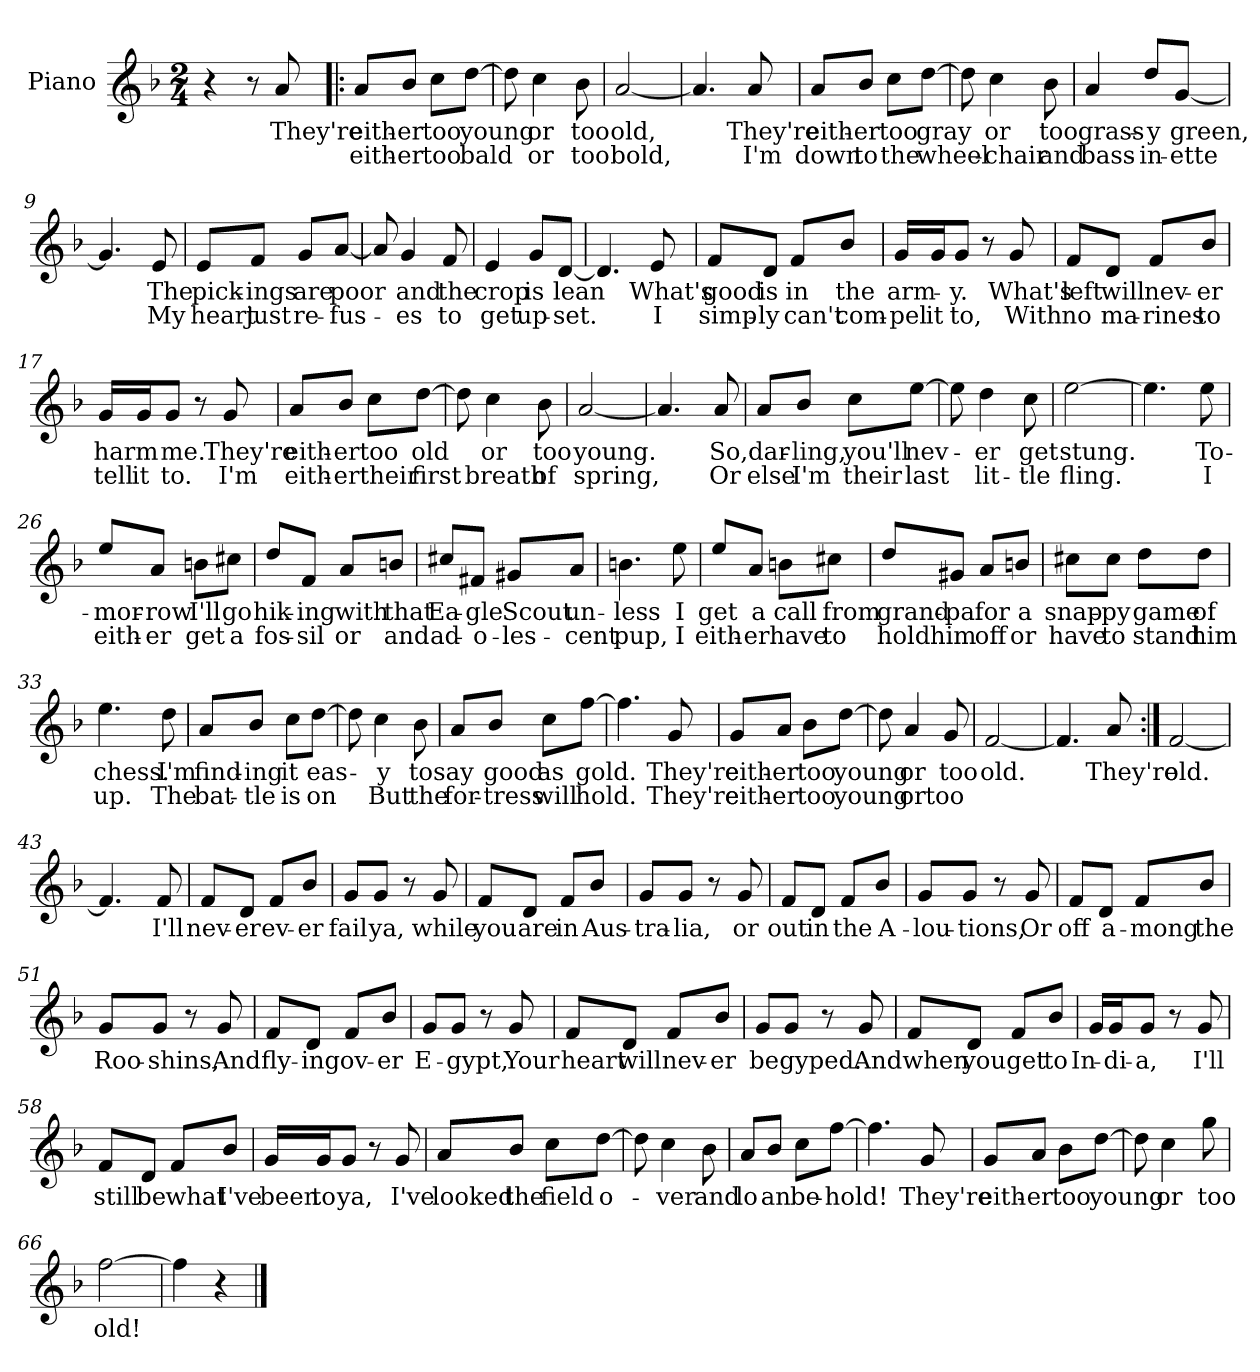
**kern	**text	**text
*part1	*part1	*part1
*staff1	*staff1	*staff1
*I"Piano	*	*
*I'Pno.	*	*
*clefG2	*	*
*k[b-]	*	*
*F:	*	*
*M2/4	*	*
=1	=1	=1
4r	.	.
8r	.	.
8a/	They're	.
=2!|:	=2!|:	=2!|:
8a/L	eith-	eith-
8b-/J	-er	-er
8cc\L	too	too
[8dd\J	young	bald
=3	=3	=3
8dd\]	.	.
4cc\	or	or
8b-\	too	too
=4	=4	=4
[2a/	old,	bold,
=5	=5	=5
4.a/]	.	.
8a/	They're	I'm
!!LO:LB:g=z
=6	=6	=6
8a/L	eith-	down
8b-/J	-er	to
8cc\L	too	the
[8dd\J	gray	wheel-
=7	=7	=7
8dd\]	.	.
4cc\	or	-chair
8b-\	too	and
=8	=8	=8
4a/	grass-	bass-
8dd/L	-y	-in-
[8g/J	green,	-ette
=9	=9	=9
4.g/]	.	.
8e/	The	My
!!LO:LB:g=z
=10	=10	=10
8e/L	pick-	heart
8f/J	-ings	just
8g/L	are	re-
[8a/J	poor	-fus-
=11	=11	=11
8a/]	.	.
4g/	and	-es
8f/	the	to
=12	=12	=12
4e/	crop	get
8g/L	is	up-
[8d/J	lean	-set.
=13	=13	=13
4.d/]	.	.
8e/	What's	I
!!LO:LB:g=z
=14	=14	=14
8f/L	good	simp-
8d/J	is	-ly
8f/L	in	can't
8b-/J	the	com-
=15	=15	=15
16g/LL	arm-	-pel
16g/J	.	it
8g/J	-y.	to,
8r	.	.
8g/	What's	With
=16	=16	=16
8f/L	left	no
8d/J	will	ma-
8f/L	nev-	-rines
8b-/J	-er	to
!!LO:LB:g=z
=17	=17	=17
16g/LL	harm	tell
16g/J	.	it
8g/J	me.	to.
8r	.	.
8g/	They're	I'm
=18	=18	=18
8a/L	eith-	eith-
8b-/J	-er	-er
8cc\L	too	their
[8dd\J	-old	first
=19	=19	=19
8dd\]	.	.
4cc\	or	breath
8b-\	too	of
=20	=20	=20
[2a/	young.	spring,
=21	=21	=21
4.a/]	.	.
8a/	So,	Or
!!LO:LB:g=z
=22	=22	=22
8a/L	dar-	else
8b-/J	-ling,	I'm
8cc\L	you'll	their
[8ee\J	nev-	last
=23	=23	=23
8ee\]	.	.
4dd\	-er	lit-
8cc\	get	-tle
=24	=24	=24
[2ee\	stung.	fling.
=25	=25	=25
4.ee\]	.	.
8ee\	To-	I
=26	=26	=26
8ee/L	-mor-	eith-
8a/J	-row	-er
8bn\L	I'll	get
8cc#X\J	go	a
!!LO:LB:g=z
=27	=27	=27
8dd/L	hik-	fos-
8f/J	-ing	-sil
8a/L	with	or
8bn/J	that	and
=28	=28	=28
8cc#X/L	Ea-	ad-
8f#X/J	-gle	-o-
8g#X/L	Scout	-les-
8a/J	un-	-cent
=29	=29	=29
4.bn\	-less	pup,
8ee\	I	I
=30	=30	=30
8ee/L	get	eith-
8a/J	a	-er
8bn\L	call	have
8cc#X\J	from	to
!!LO:PB:g=z
=31	=31	=31
8dd/L	grand-	hold
8g#X/J	-pa	him
8a/L	for	off
8bn/J	a	or
=32	=32	=32
8cc#X\L	snap-	have
8cc#\J	-py	to
8dd\L	game	stand
8dd\J	of	him
=33	=33	=33
4.ee\	chess.	up.
8dd\	I'm	The
=34	=34	=34
8a/L	find-	bat-
8b-/J	-ing	-tle
8cc\L	it	is
[8dd\J	eas-	on
!!LO:LB:g=z
=35	=35	=35
8dd\]	.	.
4cc\	-y	But
8b-\	to	the
=36	=36	=36
8a/L	say	for-
8b-/J	good	-tress
8cc\L	as	will
[8ff\J	gold.	hold.
=37	=37	=37
4.ff\]	.	.
8g/	They're	They're
=38	=38	=38
8g/L	eith-	eith-
8a/J	-er	-er
8b-\L	too	too
[8dd\J	young	young
=39	=39	=39
8dd\]	.	.
4a/	or	or
8g/	too	too
!!LO:LB:g=z
=40	=40	=40
[2f/	old.	.
=41	=41	=41
4.f/]	.	.
8a/	They're	.
=42:|!	=42:|!	=42:|!
[2f/	old.	.
=43	=43	=43
4.f/]	.	.
8f/	I'll	.
=44	=44	=44
8f/L	nev-	.
8d/J	-er	.
8f/L	ev-	.
8b-/J	-er	.
=45	=45	=45
8g/L	fail	.
8g/J	ya,	.
8r	.	.
8g/	while	.
!!LO:LB:g=z
=46	=46	=46
8f/L	you	.
8d/J	are	.
8f/L	in	.
8b-/J	Aus-	.
=47	=47	=47
8g/L	-tra-	.
8g/J	-lia,	.
8r	.	.
8g/	or	.
=48	=48	=48
8f/L	out	.
8d/J	in	.
8f/L	the	.
8b-/J	A-	.
=49	=49	=49
8g/L	-lou-	.
8g/J	-tions,	.
8r	.	.
8g/	Or	.
!!LO:LB:g=z
=50	=50	=50
8f/L	off	.
8d/J	a-	.
8f/L	-mong	.
8b-/J	the	.
=51	=51	=51
8g/L	Roo-	.
8g/J	-shins,	.
8r	.	.
8g/	And	.
=52	=52	=52
8f/L	fly-	.
8d/J	-ing	.
8f/L	ov-	.
8b-/J	-er	.
=53	=53	=53
8g/L	E-	.
8g/J	-gypt,	.
8r	.	.
8g/	Your	.
!!LO:LB:g=z
=54	=54	=54
8f/L	heart	.
8d/J	will	.
8f/L	nev-	.
8b-/J	-er	.
=55	=55	=55
8g/L	be	.
8g/J	gyped.	.
8r	.	.
8g/	And	.
=56	=56	=56
8f/L	when	.
8d/J	you	.
8f/L	get	.
8b-/J	to	.
=57	=57	=57
16g/LL	In-	.
16g/J	-di-	.
8g/J	-a,	.
8r	.	.
8g/	I'll	.
!!LO:LB:g=z
=58	=58	=58
8f/L	still	.
8d/J	be	.
8f/L	what	.
8b-/J	I've	.
=59	=59	=59
16g/LL	been	.
16g/J	to	.
8g/J	ya,	.
8r	.	.
8g/	I've	.
=60	=60	=60
8a/L	looked	.
8b-/J	the	.
8cc\L	field	.
[8dd\J	o-	.
=61	=61	=61
8dd\]	.	.
4cc\	-ver	.
8b-\	and	.
!!LO:LB:g=z
=62	=62	=62
8a/L	lo	.
8b-/J	an	.
8cc\L	be-	.
[8ff\J	-hold!	.
=63	=63	=63
4.ff\]	.	.
8g/	They're	.
=64	=64	=64
8g/L	eith-	.
8a/J	-er	.
8b-\L	too	.
[8dd\J	young	.
=65	=65	=65
8dd\]	.	.
4cc\	or	.
8gg\	too	.
=66	=66	=66
[2ff\	old!	.
=67	=67	=67
4ff\]	.	.
4r	.	.
==	==	==
*-	*-	*-
